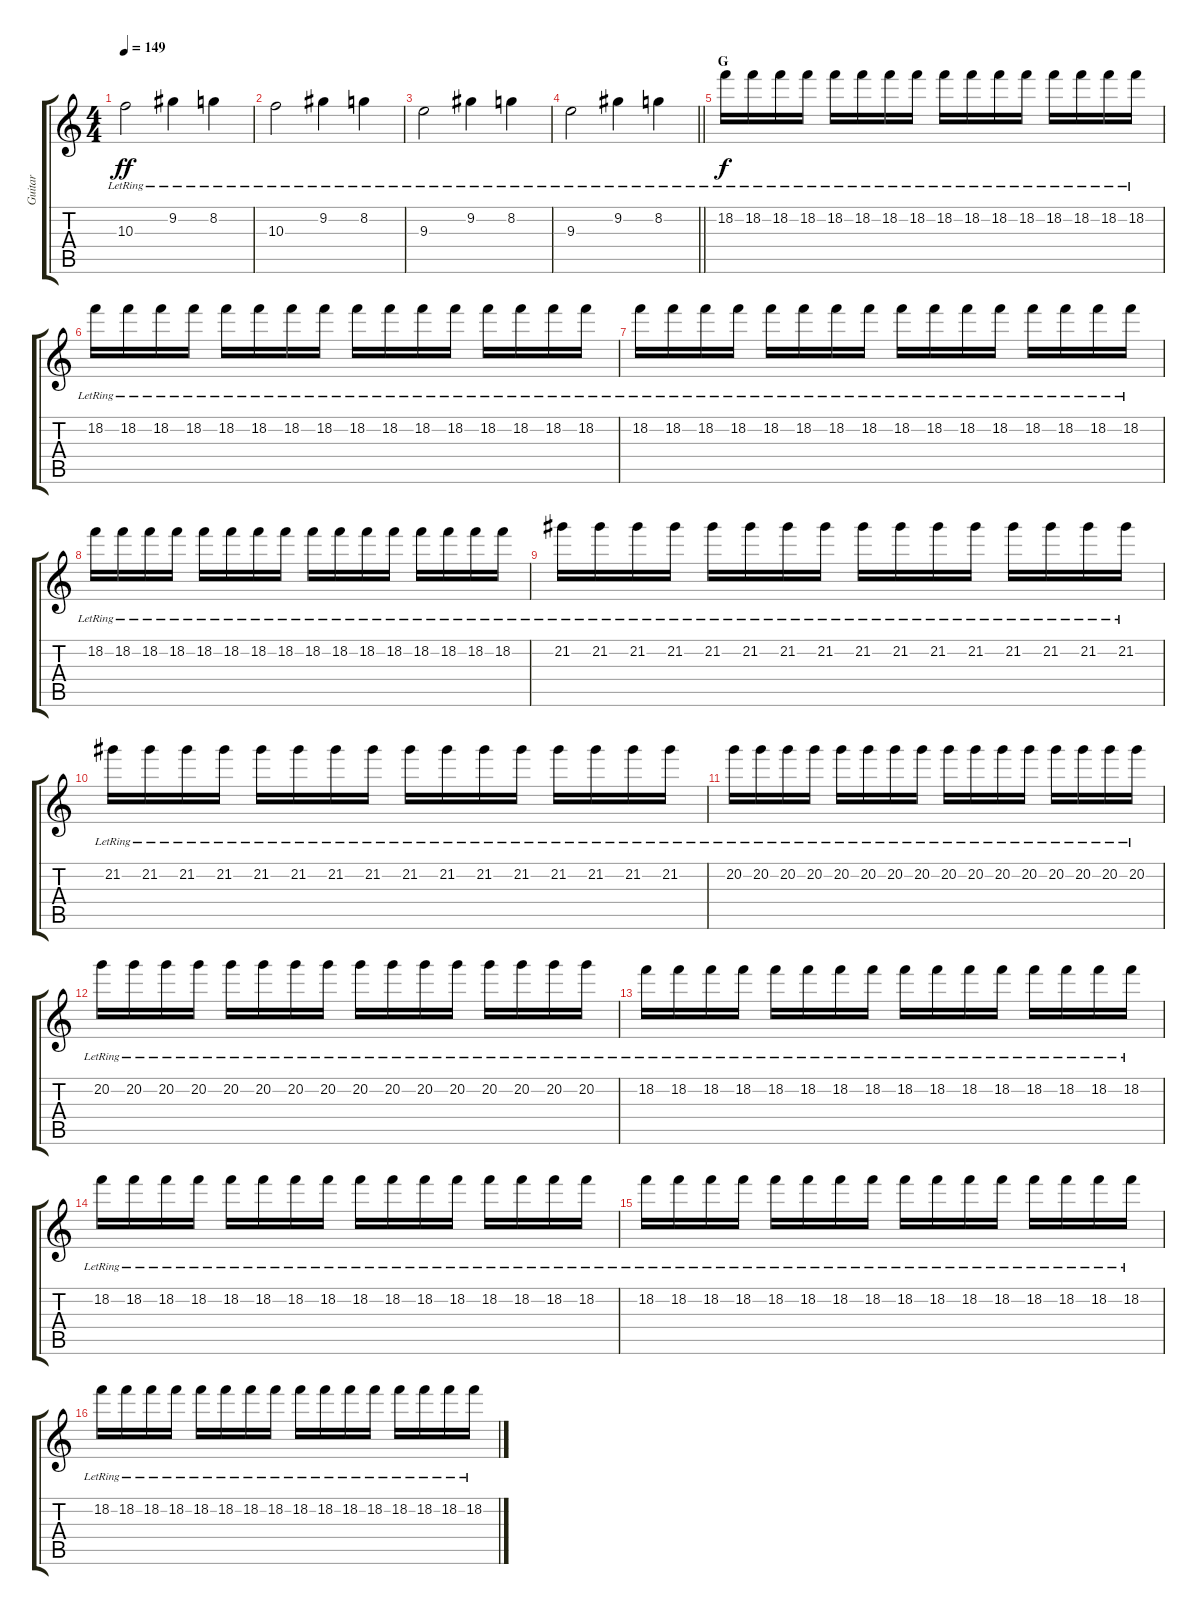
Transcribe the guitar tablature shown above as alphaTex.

\track ("Guitar" "Guitar") {instrument distortionguitar}
\staff {score tabs}
\tuning (E4 B3 G3 D3 A2 E2) {hide}
\ts (4 4)
\tempo 149
\clef g2
\ks c
10.3{lr}.2{dy ff} 9.2{lr}.4 8.2{lr}.4 |
10.3{lr}.2 9.2{lr}.4 8.2{lr}.4 |
9.3{lr}.2 9.2{lr}.4 8.2{lr}.4 |
\barLineRight lightlight
9.3{lr}.2 9.2{lr}.4 8.2{lr}.4 |
\section ("" "G")
18.2{lr}.16{dy f} 18.2{lr}.16 18.2{lr}.16 18.2{lr}.16 18.2{lr}.16 18.2{lr}.16 18.2{lr}.16 18.2{lr}.16 18.2{lr}.16 18.2{lr}.16 18.2{lr}.16 18.2{lr}.16 18.2{lr}.16 18.2{lr}.16 18.2{lr}.16 18.2{lr}.16 |
18.2{lr}.16 18.2{lr}.16 18.2{lr}.16 18.2{lr}.16 18.2{lr}.16 18.2{lr}.16 18.2{lr}.16 18.2{lr}.16 18.2{lr}.16 18.2{lr}.16 18.2{lr}.16 18.2{lr}.16 18.2{lr}.16 18.2{lr}.16 18.2{lr}.16 18.2{lr}.16 |
18.2{lr}.16 18.2{lr}.16 18.2{lr}.16 18.2{lr}.16 18.2{lr}.16 18.2{lr}.16 18.2{lr}.16 18.2{lr}.16 18.2{lr}.16 18.2{lr}.16 18.2{lr}.16 18.2{lr}.16 18.2{lr}.16 18.2{lr}.16 18.2{lr}.16 18.2{lr}.16 |
18.2{lr}.16 18.2{lr}.16 18.2{lr}.16 18.2{lr}.16 18.2{lr}.16 18.2{lr}.16 18.2{lr}.16 18.2{lr}.16 18.2{lr}.16 18.2{lr}.16 18.2{lr}.16 18.2{lr}.16 18.2{lr}.16 18.2{lr}.16 18.2{lr}.16 18.2{lr}.16 |
21.2{lr}.16 21.2{lr}.16 21.2{lr}.16 21.2{lr}.16 21.2{lr}.16 21.2{lr}.16 21.2{lr}.16 21.2{lr}.16 21.2{lr}.16 21.2{lr}.16 21.2{lr}.16 21.2{lr}.16 21.2{lr}.16 21.2{lr}.16 21.2{lr}.16 21.2{lr}.16 |
21.2{lr}.16 21.2{lr}.16 21.2{lr}.16 21.2{lr}.16 21.2{lr}.16 21.2{lr}.16 21.2{lr}.16 21.2{lr}.16 21.2{lr}.16 21.2{lr}.16 21.2{lr}.16 21.2{lr}.16 21.2{lr}.16 21.2{lr}.16 21.2{lr}.16 21.2{lr}.16 |
20.2{lr}.16 20.2{lr}.16 20.2{lr}.16 20.2{lr}.16 20.2{lr}.16 20.2{lr}.16 20.2{lr}.16 20.2{lr}.16 20.2{lr}.16 20.2{lr}.16 20.2{lr}.16 20.2{lr}.16 20.2{lr}.16 20.2{lr}.16 20.2{lr}.16 20.2{lr}.16 |
20.2{lr}.16 20.2{lr}.16 20.2{lr}.16 20.2{lr}.16 20.2{lr}.16 20.2{lr}.16 20.2{lr}.16 20.2{lr}.16 20.2{lr}.16 20.2{lr}.16 20.2{lr}.16 20.2{lr}.16 20.2{lr}.16 20.2{lr}.16 20.2{lr}.16 20.2{lr}.16 |
18.2{lr}.16 18.2{lr}.16 18.2{lr}.16 18.2{lr}.16 18.2{lr}.16 18.2{lr}.16 18.2{lr}.16 18.2{lr}.16 18.2{lr}.16 18.2{lr}.16 18.2{lr}.16 18.2{lr}.16 18.2{lr}.16 18.2{lr}.16 18.2{lr}.16 18.2{lr}.16 |
18.2{lr}.16 18.2{lr}.16 18.2{lr}.16 18.2{lr}.16 18.2{lr}.16 18.2{lr}.16 18.2{lr}.16 18.2{lr}.16 18.2{lr}.16 18.2{lr}.16 18.2{lr}.16 18.2{lr}.16 18.2{lr}.16 18.2{lr}.16 18.2{lr}.16 18.2{lr}.16 |
18.2{lr}.16 18.2{lr}.16 18.2{lr}.16 18.2{lr}.16 18.2{lr}.16 18.2{lr}.16 18.2{lr}.16 18.2{lr}.16 18.2{lr}.16 18.2{lr}.16 18.2{lr}.16 18.2{lr}.16 18.2{lr}.16 18.2{lr}.16 18.2{lr}.16 18.2{lr}.16 |
18.2{lr}.16 18.2{lr}.16 18.2{lr}.16 18.2{lr}.16 18.2{lr}.16 18.2{lr}.16 18.2{lr}.16 18.2{lr}.16 18.2{lr}.16 18.2{lr}.16 18.2{lr}.16 18.2{lr}.16 18.2{lr}.16 18.2{lr}.16 18.2{lr}.16 18.2{lr}.16
